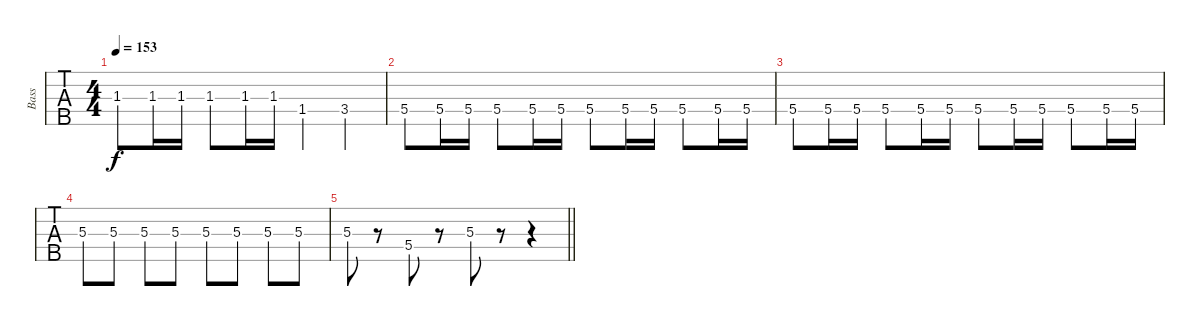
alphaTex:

\track ("Bass" "Bass") {instrument electricbassfinger}
\staff {tabs}
\tuning (Gb2 Db2 Ab1 Eb1 Bb0) {hide}
\ts (4 4)
\tempo 153
\clef f4
\ks c
1.3.8{dy f} 1.3.16 1.3.16 1.3.8 1.3.16 1.3.16 1.4.4 3.4.4 |
5.4.8 5.4.16 5.4.16 5.4.8 5.4.16 5.4.16 5.4.8 5.4.16 5.4.16 5.4.8 5.4.16 5.4.16 |
5.4.8 5.4.16 5.4.16 5.4.8 5.4.16 5.4.16 5.4.8 5.4.16 5.4.16 5.4.8 5.4.16 5.4.16 |
5.3.8 5.3.8 5.3.8 5.3.8 5.3.8 5.3.8 5.3.8 5.3.8 |
\barLineRight lightlight
5.3.8 r.8 5.4.8 r.8 5.3.8 r.8 r.4
